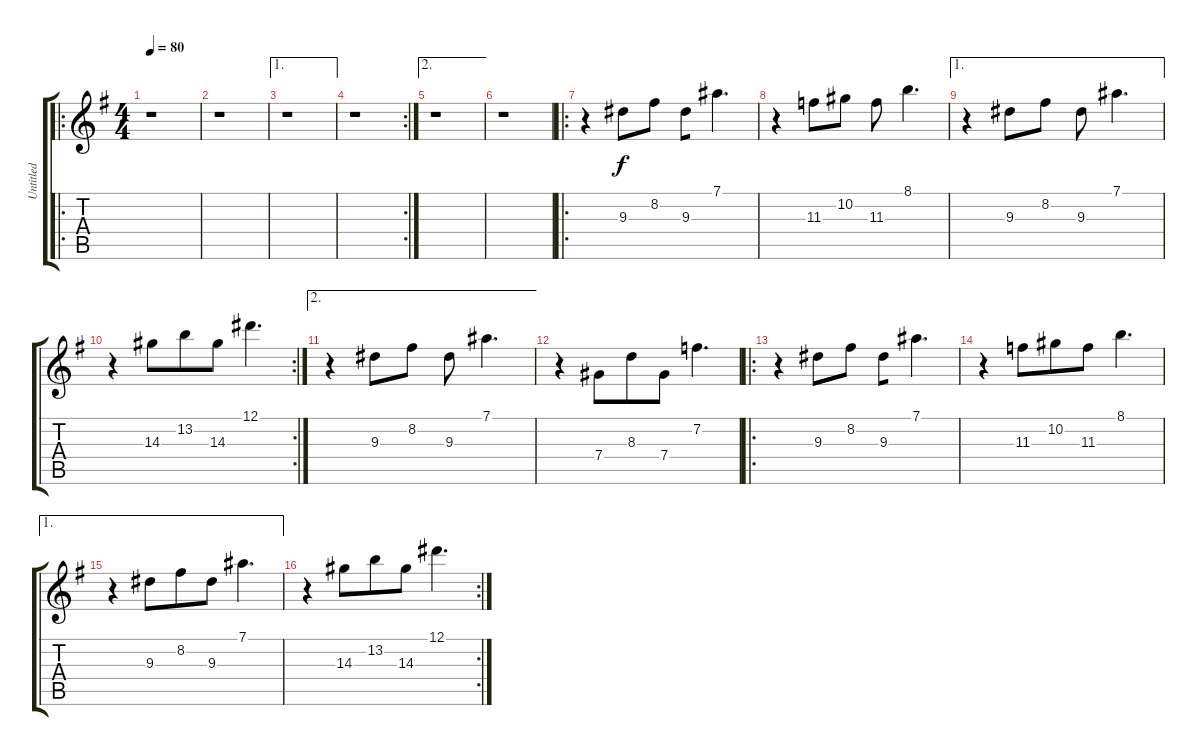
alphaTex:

\track ("Untitled" "Untitled") {instrument acousticguitarsteel}
\staff {score tabs}
\tuning (Eb4 Bb3 Gb3 Db3 Ab2 Eb2) {hide}
\ro
\ts (4 4)
\tempo 80
\clef g2
\ks g
r.1{dy f instrument acousticguitarsteel} |
r.1 |
\ae 1
r.1 |
\rc 2
r.1 |
\ae 2
r.1 |
r.1 |
\ro
r.4 9.3.8 8.2.8 9.3.8{beam merge} 7.1.4{d} |
r.4 11.3.8 10.2.8 11.3.8 8.1.4{d} |
\ae 1
r.4 9.3.8 8.2.8 9.3.8 7.1.4{d} |
\rc 2
r.4{beam merge} 14.3.8{beam merge} 13.2.8{beam merge} 14.3.8 12.1.4{d} |
\ae 2
r.4{beam merge} 9.3.8{beam merge} 8.2.8 9.3.8 7.1.4{d} |
r.4{beam merge} 7.4.8 8.3.8{beam merge} 7.4.8 7.2.4{d} |
\ro
r.4{beam merge} 9.3.8{beam merge} 8.2.8 9.3.8{beam merge} 7.1.4{d} |
r.4{beam merge} 11.3.8{beam merge} 10.2.8{beam merge} 11.3.8{beam merge} 8.1.4{d} |
\ae 1
r.4{beam merge} 9.3.8 8.2.8{beam merge} 9.3.8{beam merge} 7.1.4{d} |
\rc 2
r.4{beam merge} 14.3.8{beam merge} 13.2.8{beam merge} 14.3.8{beam merge} 12.1.4{d}
